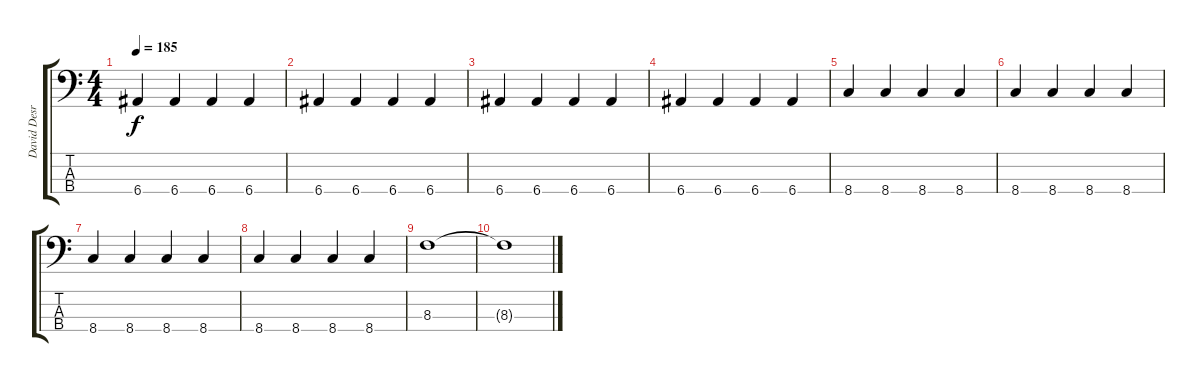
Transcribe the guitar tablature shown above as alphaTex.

\track ("David Desrosiers" "David Desr") {instrument electricbasspick}
\staff {score tabs}
\tuning (G2 D2 A1 E1) {hide}
\ts (4 4)
\tempo 185
\clef f4
\ks c
6.4.4{dy f} 6.4.4 6.4.4 6.4.4 |
6.4.4 6.4.4 6.4.4 6.4.4 |
6.4.4 6.4.4 6.4.4 6.4.4 |
6.4.4 6.4.4 6.4.4 6.4.4 |
8.4.4 8.4.4 8.4.4 8.4.4 |
8.4.4 8.4.4 8.4.4 8.4.4 |
8.4.4 8.4.4 8.4.4 8.4.4 |
8.4.4 8.4.4 8.4.4 8.4.4 |
8.3.1 |
8.3{t}.1
